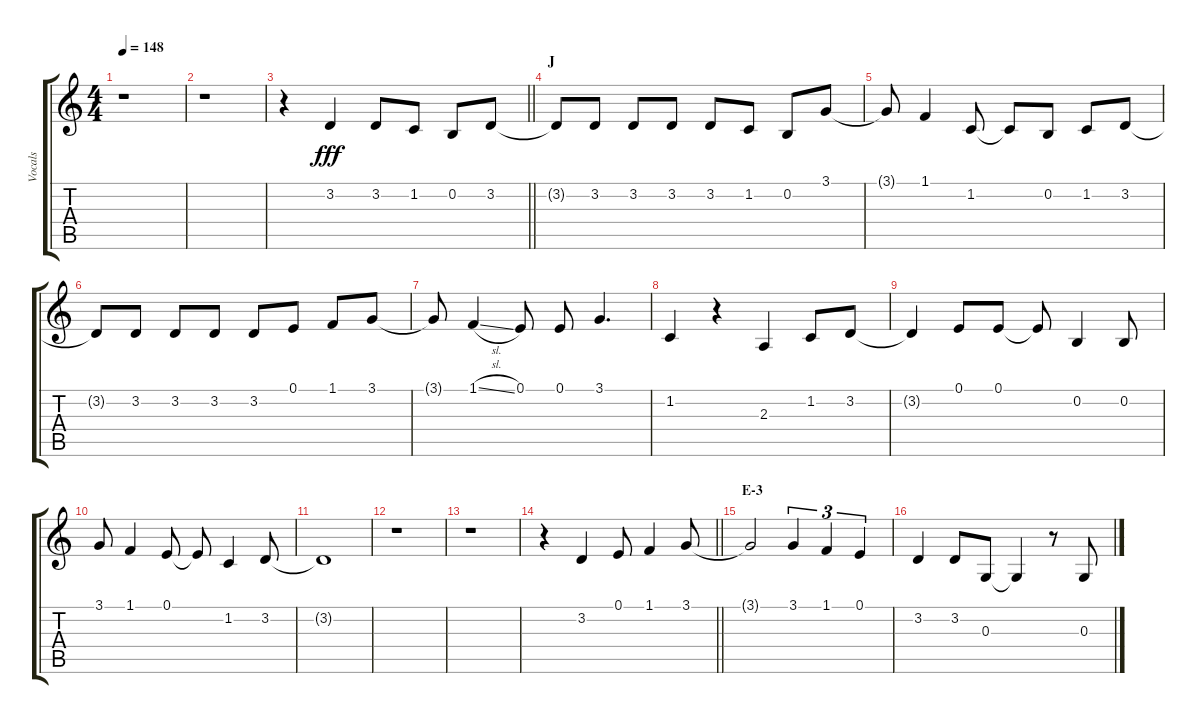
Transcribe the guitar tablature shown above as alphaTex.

\track ("Vocals" "Vocals") {instrument voiceoohs}
\staff {score tabs}
\tuning (E4 B3 G3 D3 A2 E2) {hide}
\ts (4 4)
\tempo 148
\clef g2
\ks c
r.1{dy fff} |
r.1 |
\barLineRight lightlight
r.4 3.2.4 3.2.8 1.2.8 0.2.8 3.2.8 |
\section ("" "J")
3.2{t}.8 3.2.8 3.2.8 3.2.8 3.2.8 1.2.8 0.2.8 3.1.8 |
3.1{t}.8 1.1.4 1.2.8 1.2{t}.8 0.2.8 1.2.8 3.2.8 |
3.2{t}.8 3.2.8 3.2.8 3.2.8 3.2.8 0.1.8 1.1.8 3.1.8 |
3.1{t}.8 1.1{sl}.4 0.1.8 0.1.8 3.1.4{d} |
1.2.4 r.4 2.3.4 1.2.8 3.2.8 |
3.2{t}.4 0.1.8 0.1.8 0.1{t}.8 0.2.4 0.2.8 |
3.1.8 1.1.4 0.1.8 0.1{t}.8 1.2.4 3.2.8 |
3.2{t}.1 |
r.1 |
r.1 |
\barLineRight lightlight
r.4 3.2.4 0.1.8 1.1.4 3.1.8 |
\section ("" "E-3")
3.1{t}.2 3.1.4{tu (3 2)} 1.1.4{tu (3 2)} 0.1.4{tu (3 2)} |
3.2.4 3.2.8 0.3.8 0.3{t}.4 r.8 0.3.8
